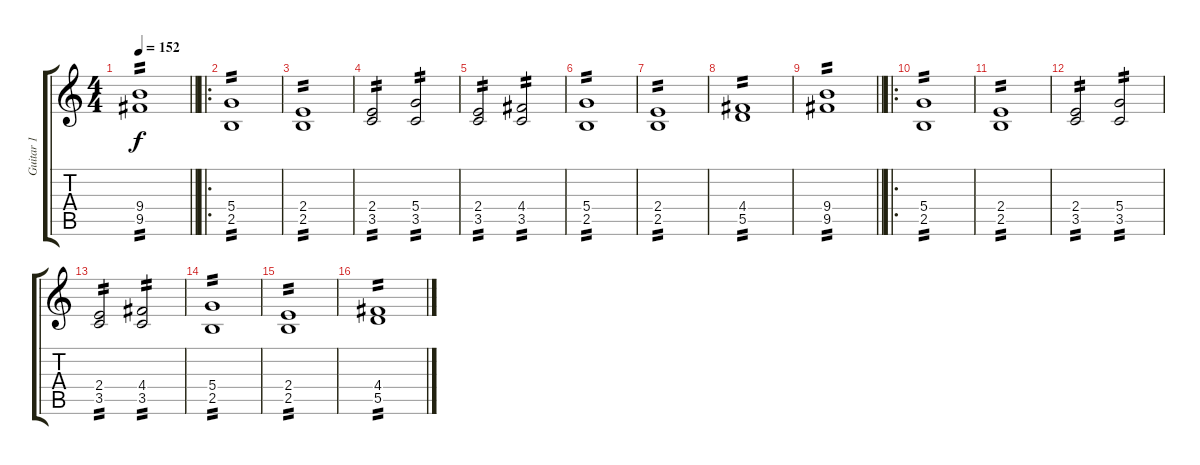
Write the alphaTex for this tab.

\track ("Guitar 1" "Guitar 1") {instrument overdrivenguitar}
\staff {score tabs}
\tuning (E4 B3 G3 D3 A2 E2) {hide}
\ts (4 4)
\tempo 152
\clef g2
\barLineRight lightlight
\ks c
(9.4 9.5).1{tp 2 dy f} |
\ro
(5.4 2.5).1{tp 2} |
(2.4 2.5).1{tp 2} |
(2.4 3.5).2{tp 2} (5.4 3.5).2{tp 2} |
(2.4 3.5).2{tp 2} (4.4 3.5).2{tp 2} |
(5.4 2.5).1{tp 2} |
(2.4 2.5).1{tp 2} |
(4.4 5.5).1{tp 2} |
\barLineRight lightlight
(9.4 9.5).1{tp 2} |
\ro
(5.4 2.5).1{tp 2} |
(2.4 2.5).1{tp 2} |
(2.4 3.5).2{tp 2} (5.4 3.5).2{tp 2} |
(2.4 3.5).2{tp 2} (4.4 3.5).2{tp 2} |
(5.4 2.5).1{tp 2} |
(2.4 2.5).1{tp 2} |
(4.4 5.5).1{tp 2}
